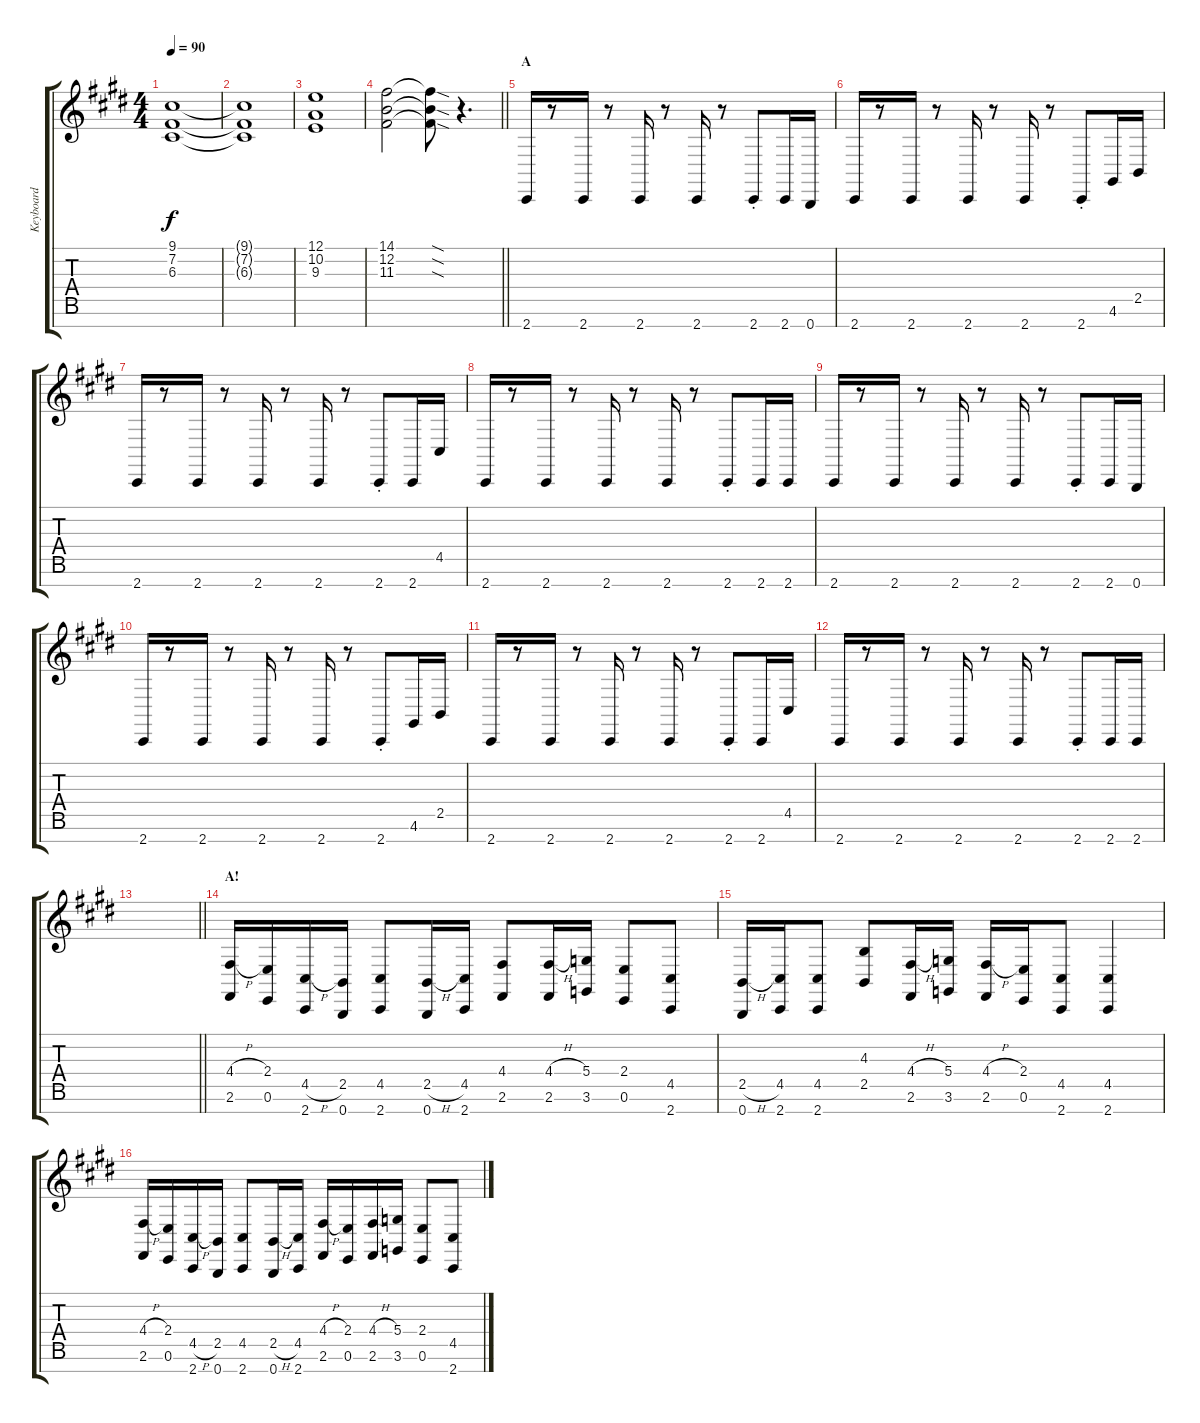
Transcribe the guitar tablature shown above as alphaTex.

\track ("Keyboard" "Keyboard") {instrument rockorgan}
\staff {score tabs}
\tuning (E4 B3 G3 D3 A2 E2 B1) {hide}
\ts (4 4)
\tempo 90
\clef g2
\ks c#minor
(9.1 7.2 6.3).1{dy f} |
(9.1{t} 7.2{t} 6.3{t}).1 |
(12.1 10.2 9.3).1 |
\barLineRight lightlight
(14.1 12.2 11.3).2 (14.1{sod t} 12.2{sod t} 11.3{sod t}).8 r.4{d} |
\section ("" "A")
2.7.16{volume 8 balance 8 instrument lead8bassandlead} r.8 2.7.16 r.8 2.7.16 r.8 2.7.16 r.8 2.7{st}.8 2.7.16 0.7.16 |
2.7.16 r.8 2.7.16 r.8 2.7.16 r.8 2.7.16 r.8 2.7{st}.8 4.6.16 2.5.16 |
2.7.16 r.8 2.7.16 r.8 2.7.16 r.8 2.7.16 r.8 2.7{st}.8 2.7.16 4.5.16 |
2.7.16 r.8 2.7.16 r.8 2.7.16 r.8 2.7.16 r.8 2.7{st}.8 2.7.16 2.7.16 |
2.7.16 r.8 2.7.16 r.8 2.7.16 r.8 2.7.16 r.8 2.7{st}.8 2.7.16 0.7.16 |
2.7.16 r.8 2.7.16 r.8 2.7.16 r.8 2.7.16 r.8 2.7{st}.8 4.6.16 2.5.16 |
2.7.16 r.8 2.7.16 r.8 2.7.16 r.8 2.7.16 r.8 2.7{st}.8 2.7.16 4.5.16 |
2.7.16 r.8 2.7.16 r.8 2.7.16 r.8 2.7.16 r.8 2.7{st}.8 2.7.16 2.7.16 |
\barLineRight lightlight
|
\section ("" "A!")
(4.4{h} 2.6).16{balance 8 instrument lead2sawtooth} (2.4 0.6).16 (4.5{h} 2.7).16 (2.5 0.7).16 (4.5 2.7).8 (2.5{h} 0.7).16 (4.5 2.7).16 (4.4 2.6).8 (4.4{h} 2.6).16 (5.4 3.6).16 (2.4 0.6).8 (4.5 2.7).8 |
(2.5{h} 0.7).16 (4.5 2.7).16 (4.5 2.7).8 (4.3 2.5).8 (4.4{h} 2.6).16 (5.4 3.6).16 (4.4{h} 2.6).16 (2.4 0.6).16 (4.5 2.7).8 (4.5 2.7).4 |
(4.4{h} 2.6).16 (2.4 0.6).16 (4.5{h} 2.7).16 (2.5 0.7).16 (4.5 2.7).8 (2.5{h} 0.7).16 (4.5 2.7).16 (4.4{h} 2.6).16 (2.4 0.6).16 (4.4{h} 2.6).16 (5.4 3.6).16 (2.4 0.6).8 (4.5 2.7).8
